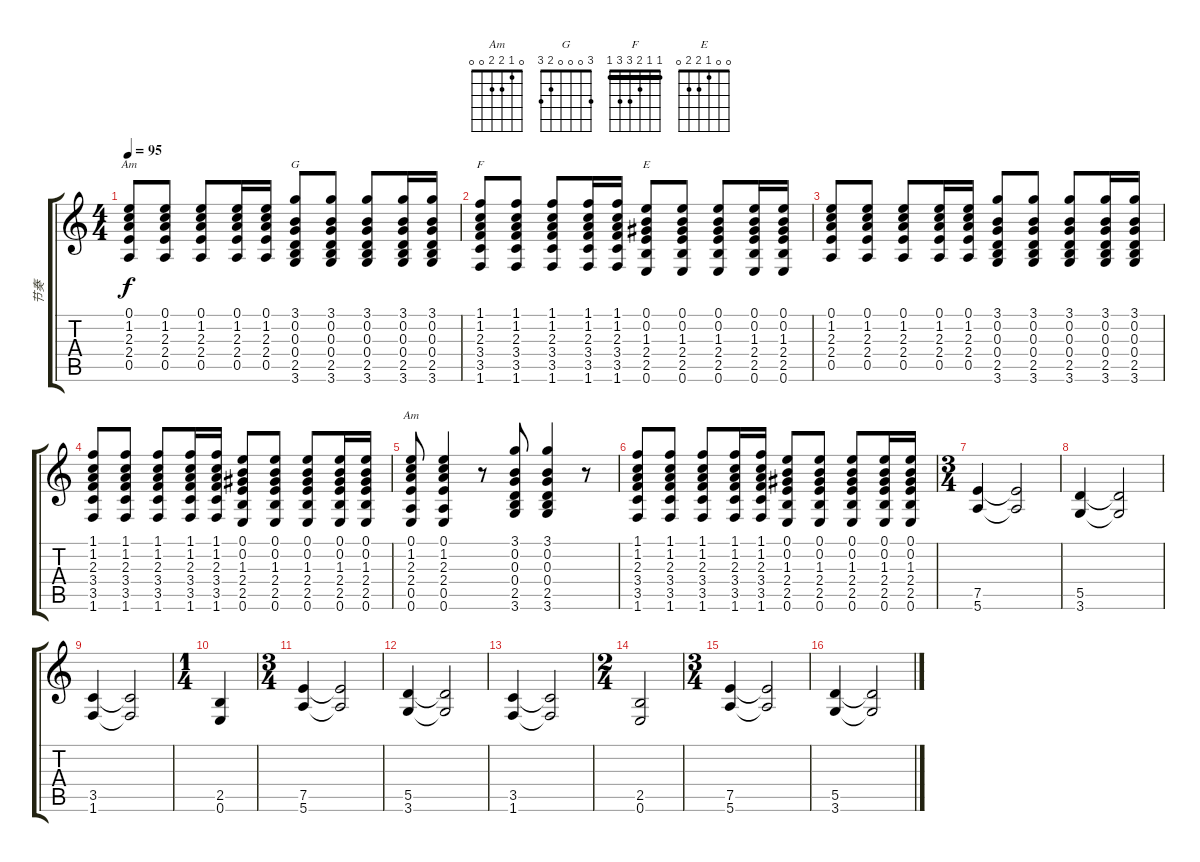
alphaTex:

\track ("节奏" "节奏") {instrument electricguitarclean}
\staff {score tabs}
\tuning (E4 B3 G3 D3 A2 E2) {hide}
\chord ("Am" 0 1 2 2 0 x)
\chord ("G" 3 0 0 0 2 3)
\chord ("F" 1 1 2 3 3 1) {barre 1}
\chord ("E" 0 0 1 2 2 0)
\chord ("Am" 0 1 2 2 0 0)
\ts (4 4)
\tempo 95
\clef g2
\ks c
(0.1 1.2 2.3 2.4 0.5).8{ch "Am" dy f} (0.1 1.2 2.3 2.4 0.5).8 (0.1 1.2 2.3 2.4 0.5).8 (0.1 1.2 2.3 2.4 0.5).16 (0.1 1.2 2.3 2.4 0.5).16 (3.1 0.2 0.3 0.4 2.5 3.6).8{ch "G"} (3.1 0.2 0.3 0.4 2.5 3.6).8 (3.1 0.2 0.3 0.4 2.5 3.6).8 (3.1 0.2 0.3 0.4 2.5 3.6).16 (3.1 0.2 0.3 0.4 2.5 3.6).16 |
(1.1 1.2 2.3 3.4 3.5 1.6).8{ch "F"} (1.1 1.2 2.3 3.4 3.5 1.6).8 (1.1 1.2 2.3 3.4 3.5 1.6).8 (1.1 1.2 2.3 3.4 3.5 1.6).16 (1.1 1.2 2.3 3.4 3.5 1.6).16 (0.1 0.2 1.3 2.4 2.5 0.6).8{ch "E"} (0.1 0.2 1.3 2.4 2.5 0.6).8 (0.1 0.2 1.3 2.4 2.5 0.6).8 (0.1 0.2 1.3 2.4 2.5 0.6).16 (0.1 0.2 1.3 2.4 2.5 0.6).16 |
(0.1 1.2 2.3 2.4 0.5).8 (0.1 1.2 2.3 2.4 0.5).8 (0.1 1.2 2.3 2.4 0.5).8 (0.1 1.2 2.3 2.4 0.5).16 (0.1 1.2 2.3 2.4 0.5).16 (3.1 0.2 0.3 0.4 2.5 3.6).8 (3.1 0.2 0.3 0.4 2.5 3.6).8 (3.1 0.2 0.3 0.4 2.5 3.6).8 (3.1 0.2 0.3 0.4 2.5 3.6).16 (3.1 0.2 0.3 0.4 2.5 3.6).16 |
(1.1 1.2 2.3 3.4 3.5 1.6).8 (1.1 1.2 2.3 3.4 3.5 1.6).8 (1.1 1.2 2.3 3.4 3.5 1.6).8 (1.1 1.2 2.3 3.4 3.5 1.6).16 (1.1 1.2 2.3 3.4 3.5 1.6).16 (0.1 0.2 1.3 2.4 2.5 0.6).8 (0.1 0.2 1.3 2.4 2.5 0.6).8 (0.1 0.2 1.3 2.4 2.5 0.6).8 (0.1 0.2 1.3 2.4 2.5 0.6).16 (0.1 0.2 1.3 2.4 2.5 0.6).16 |
(0.1 1.2 2.3 2.4 0.5 0.6).8{ch "Am"} (0.1 1.2 2.3 2.4 0.5 0.6).4 r.8 (3.1 0.2 0.3 0.4 2.5 3.6).8 (3.1 0.2 0.3 0.4 2.5 3.6).4 r.8 |
(1.1 1.2 2.3 3.4 3.5 1.6).8 (1.1 1.2 2.3 3.4 3.5 1.6).8 (1.1 1.2 2.3 3.4 3.5 1.6).8 (1.1 1.2 2.3 3.4 3.5 1.6).16 (1.1 1.2 2.3 3.4 3.5 1.6).16 (0.1 0.2 1.3 2.4 2.5 0.6).8 (0.1 0.2 1.3 2.4 2.5 0.6).8 (0.1 0.2 1.3 2.4 2.5 0.6).8 (0.1 0.2 1.3 2.4 2.5 0.6).16 (0.1 0.2 1.3 2.4 2.5 0.6).16 |
\ts (3 4)
(7.5 5.6).4 (7.5{t} 5.6{t}).2 |
(5.5 3.6).4 (5.5{t} 3.6{t}).2 |
(3.5 1.6).4 (3.5{t} 1.6{t}).2 |
\ts (1 4)
(2.5 0.6).4 |
\ts (3 4)
(7.5 5.6).4 (7.5{t} 5.6{t}).2 |
(5.5 3.6).4 (5.5{t} 3.6{t}).2 |
(3.5 1.6).4 (3.5{t} 1.6{t}).2 |
\ts (2 4)
(2.5 0.6).2 |
\ts (3 4)
(7.5 5.6).4 (7.5{t} 5.6{t}).2 |
(5.5 3.6).4 (5.5{t} 3.6{t}).2
